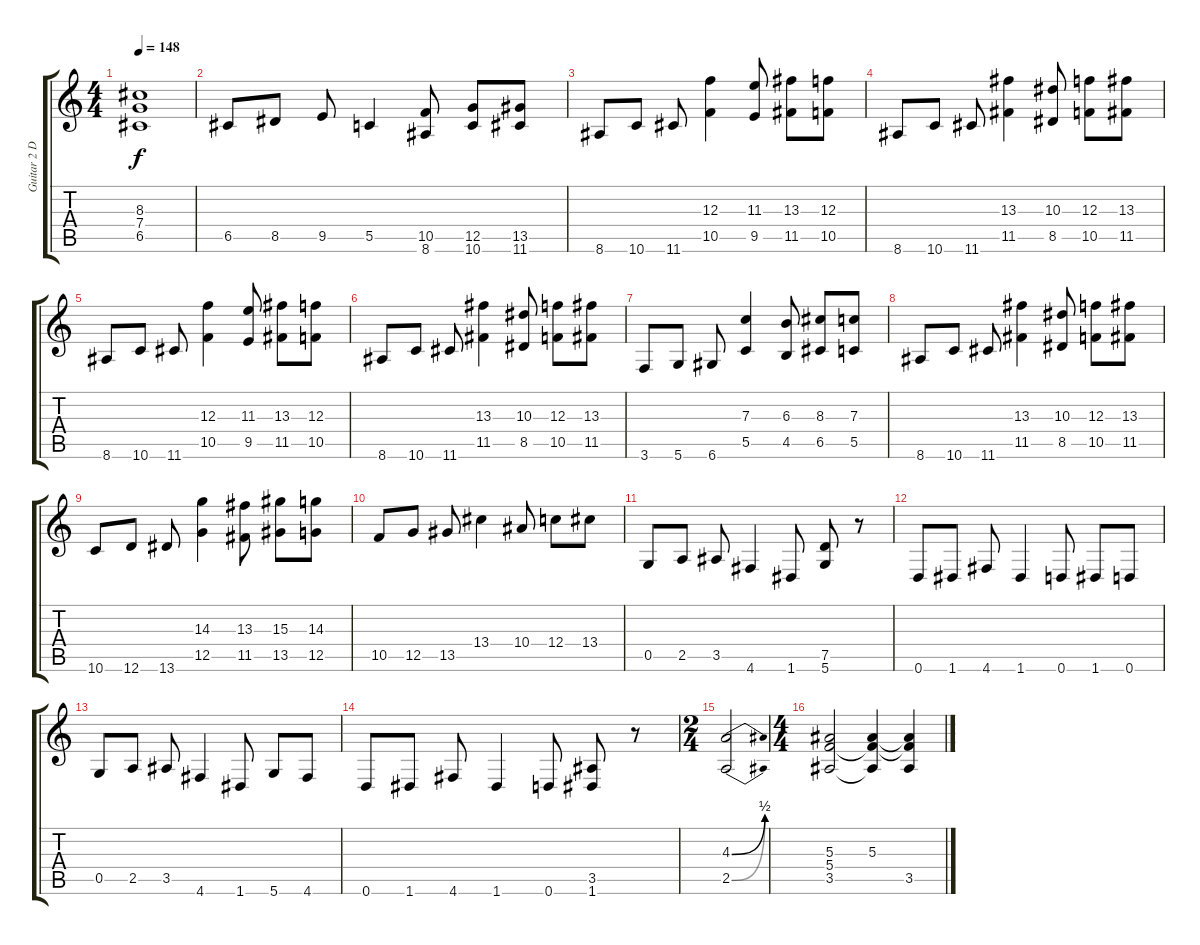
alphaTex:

\track ("Guitar 2 D-tuned" "Guitar 2 D") {instrument overdrivenguitar}
\staff {score tabs}
\tuning (D4 A3 F3 C3 G2 D2) {hide}
\ts (4 4)
\tempo 148
\clef g2
\ks c
(8.3 7.4 6.5).1{dy f} |
6.5.8 8.5.8 9.5.8 5.5.4 (10.5 8.6).8 (12.5 10.6).8 (13.5 11.6).8 |
8.6.8 10.6.8 11.6.8 (12.3 10.5).4 (11.3 9.5).8 (13.3 11.5).8 (12.3 10.5).8 |
8.6.8 10.6.8 11.6.8 (13.3 11.5).4 (10.3 8.5).8 (12.3 10.5).8 (13.3 11.5).8 |
8.6.8 10.6.8 11.6.8 (12.3 10.5).4 (11.3 9.5).8 (13.3 11.5).8 (12.3 10.5).8 |
8.6.8 10.6.8 11.6.8 (13.3 11.5).4 (10.3 8.5).8 (12.3 10.5).8 (13.3 11.5).8 |
3.6.8 5.6.8 6.6.8 (7.3 5.5).4 (6.3 4.5).8 (8.3 6.5).8 (7.3 5.5).8 |
8.6.8 10.6.8 11.6.8 (13.3 11.5).4 (10.3 8.5).8 (12.3 10.5).8 (13.3 11.5).8 |
10.6.8 12.6.8 13.6.8 (14.3 12.5).4 (13.3 11.5).8 (15.3 13.5).8 (14.3 12.5).8 |
10.5.8 12.5.8 13.5.8 13.4.4 10.4.8 12.4.8 13.4.8 |
0.5.8 2.5.8 3.5.8 4.6.4 1.6.8 (7.5 5.6).8 r.8 |
0.6.8 1.6.8 4.6.8 1.6.4 0.6.8 1.6.8 0.6.8 |
0.5.8 2.5.8 3.5.8 4.6.4 1.6.8 5.6.8 4.6.8 |
0.6.8 1.6.8 4.6.8 1.6.4 0.6.8 (3.5 1.6).8 r.8 |
\ts (2 4)
(4.3{be (bend 0 0 60 2)} 2.5{be (bend 0 0 60 2)}).2 |
\ts (4 4)
(5.3 5.4 3.5).2 (5.3 5.4{t} 3.5{t}).4 (5.3{t} 5.4{t} 3.5).4
